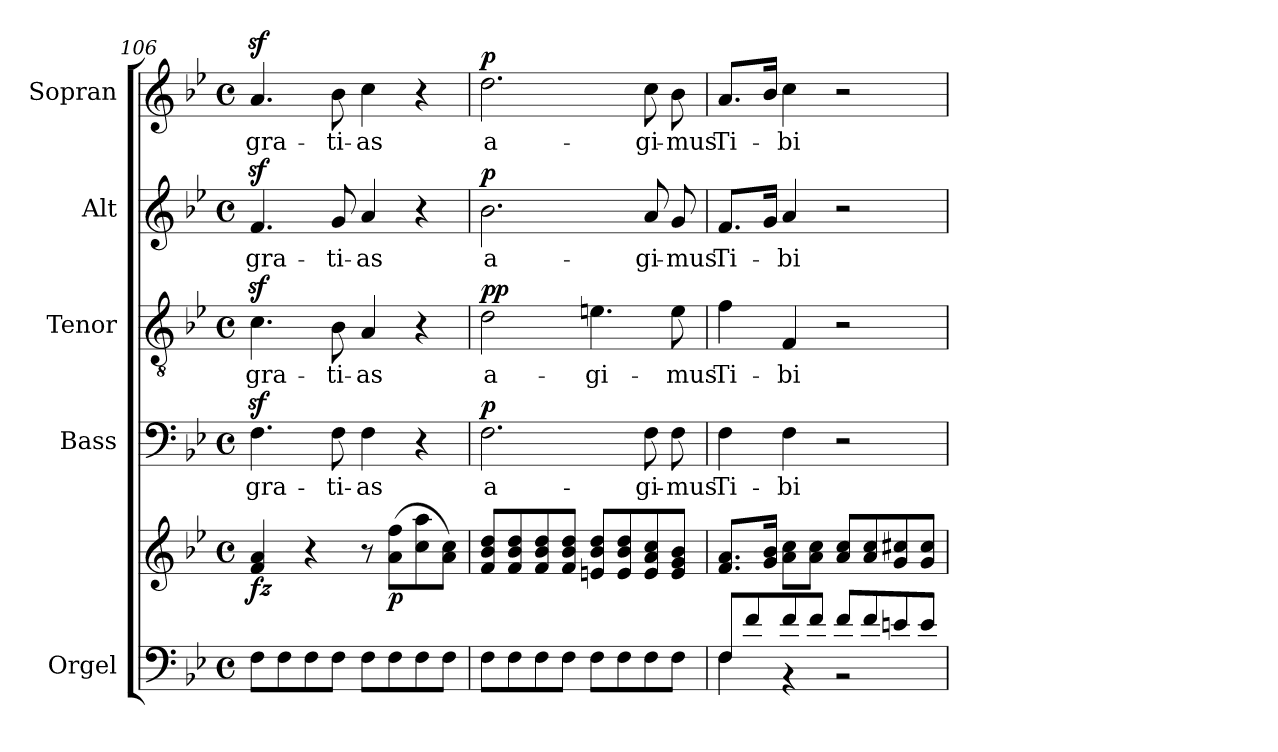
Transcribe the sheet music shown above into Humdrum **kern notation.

**kern	**kern	**dynam	**kern	**text	**dynam	**kern	**text	**dynam	**kern	**text	**dynam	**kern	**text	**dynam
*part5	*part5	*part5	*part4	*part4	*part4	*part3	*part3	*part3	*part2	*part2	*part2	*part1	*part1	*part1
*staff6	*staff5	*staff5/6	*staff4	*staff4	*staff4	*staff3	*staff3	*staff3	*staff2	*staff2	*staff2	*staff1	*staff1	*staff1
*I"Orgel	*	*	*I"Bass	*	*	*I"Tenor	*	*	*I"Alt	*	*	*I"Sopran	*	*
*I'Org.	*	*	*I'B.	*	*	*I'T.	*	*	*I'A.	*	*	*I'S.	*	*
*clefF4	*clefG2	*	*clefF4	*	*	*clefGv2	*	*	*clefG2	*	*	*clefG2	*	*
*k[b-e-]	*k[b-e-]	*	*k[b-e-]	*	*	*k[b-e-]	*	*	*k[b-e-]	*	*	*k[b-e-]	*	*
*B-:	*B-:	*	*B-:	*	*	*B-:	*	*	*B-:	*	*	*B-:	*	*
*M4/4	*M4/4	*	*M4/4	*	*	*M4/4	*	*	*M4/4	*	*	*M4/4	*	*
*met(c)	*met(c)	*	*met(c)	*	*	*met(c)	*	*	*met(c)	*	*	*met(c)	*	*
=106	=106	=106	=106	=106	=106	=106	=106	=106	=106	=106	=106	=106	=106	=106
!	!	!LO:DY:b	!	!LO:LY:b	!	!	!LO:LY:b	!	!	!LO:LY:b	!	!	!LO:LY:b	!
8F\L	4f/ 4a/	fz	4.Fz>\	gra-	.	4.cz>\	gra-	.	4.fz>/	gra-	.	4.az>/	gra-	.
8F\	.	.	.	.	.	.	.	.	.	.	.	.	.	.
8F\	4r	.	.	.	.	.	.	.	.	.	.	.	.	.
!	!	!	!	!LO:LY:b	!	!	!LO:LY:b	!	!	!LO:LY:b	!	!	!LO:LY:b	!
8F\J	.	.	8F\	-ti-	.	8B-\	-ti-	.	8g/	-ti-	.	8b-\	-ti-	.
!	!	!	!	!LO:LY:b	!	!	!LO:LY:b	!	!	!LO:LY:b	!	!	!LO:LY:b	!
8F\L	8r	.	4F\	-as	.	4A/	-as	.	4a/	-as	.	4cc\	-as	.
!	!	!LO:DY:b	!	!	!	!	!	!	!	!	!	!	!	!
8F\	(>8a\ 8ff\L	p	.	.	.	.	.	.	.	.	.	.	.	.
8F\	8cc\ 8aa\	.	4r	.	.	4r	.	.	4r	.	.	4r	.	.
8F\J	8a\ 8cc\J)	.	.	.	.	.	.	.	.	.	.	.	.	.
=107	=107	=107	=107	=107	=107	=107	=107	=107	=107	=107	=107	=107	=107	=107
!	!	!	!	!LO:LY:b	!LO:DY:a	!	!LO:LY:b	!LO:DY:a	!	!LO:LY:b	!LO:DY:a	!	!LO:LY:b	!LO:DY:a
8F\L	8f/ 8b-/ 8dd/L	.	2.F\	a-	p	2d\	a-	pp	2.b-\	a-	p	2.dd\	a-	p
8F\	8f/ 8b-/ 8dd/	.	.	.	.	.	.	.	.	.	.	.	.	.
8F\	8f/ 8b-/ 8dd/	.	.	.	.	.	.	.	.	.	.	.	.	.
8F\J	8f/ 8b-/ 8dd/J	.	.	.	.	.	.	.	.	.	.	.	.	.
!	!	!	!	!	!	!	!LO:LY:b	!	!	!	!	!	!	!
8F\L	8en/ 8b-/ 8dd/L	.	.	.	.	4.en\	-gi-	.	.	.	.	.	.	.
8F\	8e/ 8b-/ 8dd/	.	.	.	.	.	.	.	.	.	.	.	.	.
!	!	!	!	!LO:LY:b	!	!	!	!	!	!LO:LY:b	!	!	!LO:LY:b	!
8F\	8e/ 8a/ 8cc/	.	8F\	-gi-	.	.	.	.	8a/	-gi-	.	8cc\	-gi-	.
!	!	!	!	!LO:LY:b	!	!	!LO:LY:b	!	!	!LO:LY:b	!	!	!LO:LY:b	!
8F\J	8e/ 8g/ 8b-/J	.	8F\	-mus	.	8e\	-mus	.	8g/	-mus	.	8b-\	-mus	.
=108	=108	=108	=108	=108	=108	=108	=108	=108	=108	=108	=108	=108	=108	=108
*^	*	*	*	*	*	*	*	*	*	*	*	*	*	*
!	!	!	!	!	!LO:LY:b	!	!	!LO:LY:b	!	!	!LO:LY:b	!	!	!LO:LY:b	!
8F/L	4F\	8.f/ 8.a/L	.	4F\	Ti-	.	4f\	Ti-	.	8.f/L	Ti-	.	8.a/L	Ti-	.
8f/	.	.	.	.	.	.	.	.	.	.	.	.	.	.	.
.	.	16g/ 16b-/Jk	.	.	.	.	.	.	.	16g/Jk	.	.	16b-/Jk	.	.
!	!	!	!	!	!LO:LY:b	!	!	!LO:LY:b	!	!	!LO:LY:b	!	!	!LO:LY:b	!
8f/	4r	8a\ 8cc\L	.	4F\	-bi	.	4F/	-bi	.	4a/	-bi	.	4cc\	-bi	.
8f/J	.	8a\ 8cc\J	.	.	.	.	.	.	.	.	.	.	.	.	.
8f/L	2r	8a/ 8cc/L	.	2r	.	.	2r	.	.	2r	.	.	2r	.	.
8f/	.	8a/ 8cc/	.	.	.	.	.	.	.	.	.	.	.	.	.
8en/	.	8g/ 8cc#X/	.	.	.	.	.	.	.	.	.	.	.	.	.
8e/J	.	8g/ 8cc#/J	.	.	.	.	.	.	.	.	.	.	.	.	.
*v	*v	*	*	*	*	*	*	*	*	*	*	*	*	*	*
=	=	=	=	=	=	=	=	=	=	=	=	=	=	=
*-	*-	*-	*-	*-	*-	*-	*-	*-	*-	*-	*-	*-	*-	*-
